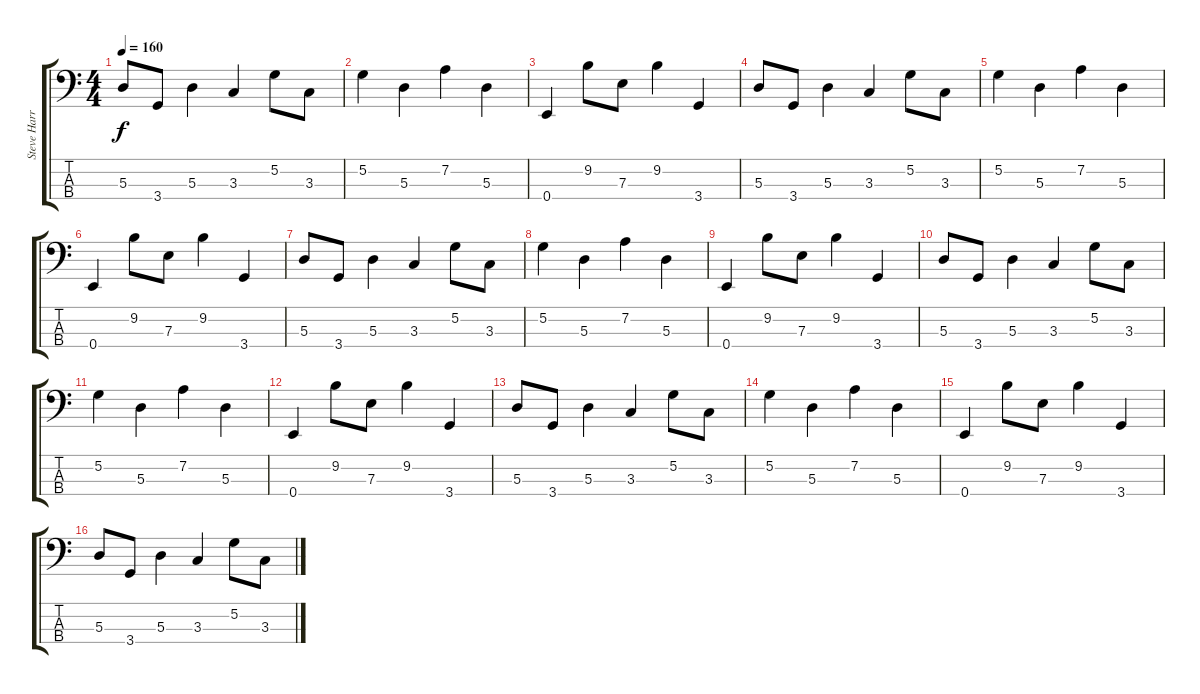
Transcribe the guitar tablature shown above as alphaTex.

\track ("Steve Harris" "Steve Harr") {instrument slapbass2}
\staff {score tabs}
\tuning (G2 D2 A1 E1) {hide}
\ts (4 4)
\tempo 160
\clef f4
\ks c
5.3.8{dy f} 3.4.8 5.3.4 3.3.4 5.2.8 3.3.8 |
5.2.4 5.3.4 7.2.4 5.3.4 |
0.4.4 9.2.8 7.3.8 9.2.4 3.4.4 |
5.3.8 3.4.8 5.3.4 3.3.4 5.2.8 3.3.8 |
5.2.4 5.3.4 7.2.4 5.3.4 |
0.4.4 9.2.8 7.3.8 9.2.4 3.4.4 |
5.3.8 3.4.8 5.3.4 3.3.4 5.2.8 3.3.8 |
5.2.4 5.3.4 7.2.4 5.3.4 |
0.4.4 9.2.8 7.3.8 9.2.4 3.4.4 |
5.3.8 3.4.8 5.3.4 3.3.4 5.2.8 3.3.8 |
5.2.4 5.3.4 7.2.4 5.3.4 |
0.4.4 9.2.8 7.3.8 9.2.4 3.4.4 |
5.3.8 3.4.8 5.3.4 3.3.4 5.2.8 3.3.8 |
5.2.4 5.3.4 7.2.4 5.3.4 |
0.4.4 9.2.8 7.3.8 9.2.4 3.4.4 |
5.3.8 3.4.8 5.3.4 3.3.4 5.2.8 3.3.8
